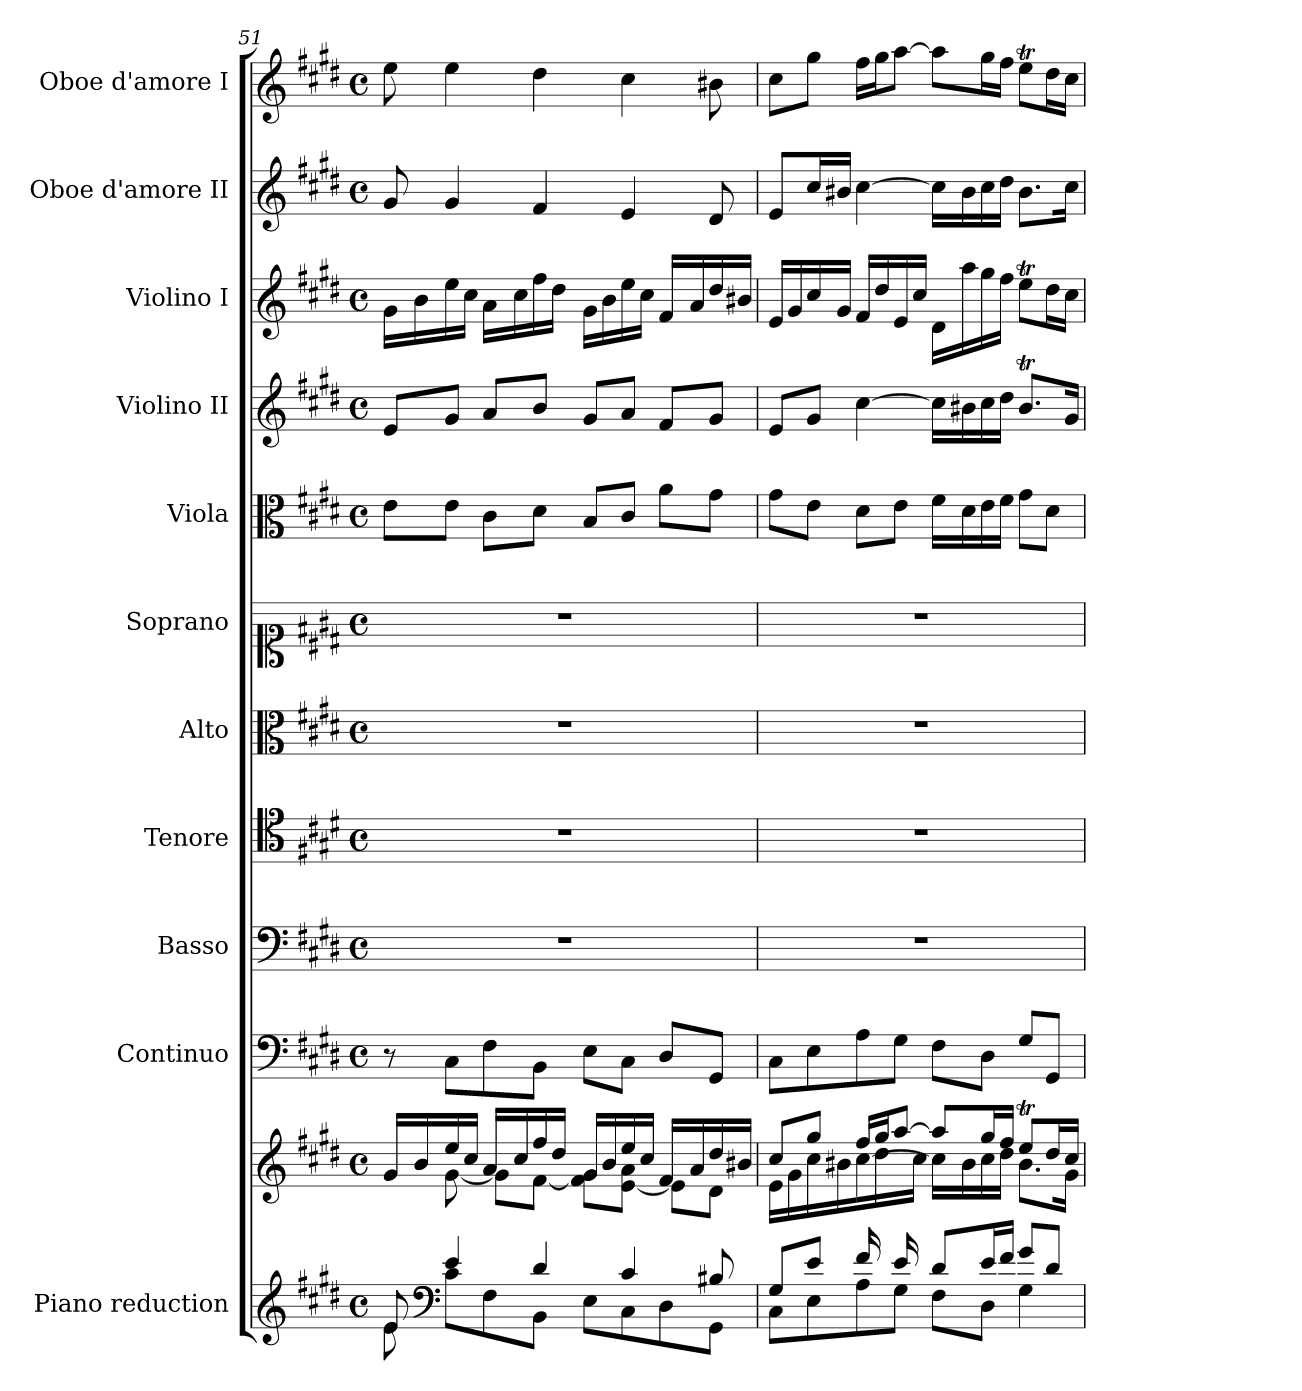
**kern	**kern	**kern	**kern	**kern	**kern	**kern	**kern	**kern	**kern	**kern	**kern
*part11	*part11	*part10	*part9	*part8	*part7	*part6	*part5	*part4	*part3	*part2	*part1
*staff12	*staff11	*staff10	*staff9	*staff8	*staff7	*staff6	*staff5	*staff4	*staff3	*staff2	*staff1
*I"Piano reduction	*	*I"Continuo	*I"Basso	*I"Tenore	*I"Alto	*I"Soprano	*I"Viola	*I"Violino II	*I"Violino I	*I"Oboe d'amore II	*I"Oboe d'amore I
*I'Pno	*	*	*	*	*	*	*I'Vla	*I'Vln	*I'Vln	*I'Ob	*I'Ob
*clefG2	*clefG2	*clefF4	*clefF4	*clefC4	*clefC3	*clefC1	*clefC3	*clefG2	*clefG2	*clefG2	*clefG2
*k[f#c#g#d#]	*k[f#c#g#d#]	*k[f#c#g#d#]	*k[f#c#g#d#]	*k[f#c#g#d#]	*k[f#c#g#d#]	*k[f#c#g#d#]	*k[f#c#g#d#]	*k[f#c#g#d#]	*k[f#c#g#d#]	*k[f#c#g#d#]	*k[f#c#g#d#]
*M4/4	*M4/4	*M4/4	*M4/4	*M4/4	*M4/4	*M4/4	*M4/4	*M4/4	*M4/4	*M4/4	*M4/4
*met(c)	*met(c)	*met(c)	*met(c)	*met(c)	*met(c)	*met(c)	*met(c)	*met(c)	*met(c)	*met(c)	*met(c)
=51	=51	=51	=51	=51	=51	=51	=51	=51	=51	=51	=51
*^	*^	*	*	*	*	*	*	*	*	*	*
8e/	8e\	16g#/LL	8ryy	8r	1r	1r	1r	1r	8e\L	8e/L	16g#\LL	8g#/	8ee\
.	.	16b/	.	.	.	.	.	.	.	.	16b\	.	.
*clefF4	*	*	*	*	*	*	*	*	*	*	*	*	*
4e/	8c#\L	16ee/	[8g#\	8C#\L	.	.	.	.	8e\J	8g#/J	16ee\	4g#/	4ee\
.	.	16cc#/JJ	.	.	.	.	.	.	.	.	16cc#\JJ	.	.
.	8F#\	16a/LL	8g#\L]	8F#\	.	.	.	.	8c#\L	8a/L	16a\LL	.	.
.	.	16cc#/	.	.	.	.	.	.	.	.	16cc#\	.	.
4d#/	8BB\J	16ff#/	[8f#\J	8BB\J	.	.	.	.	8d#\J	8b/J	16ff#\	4f#/	4dd#\
.	.	16dd#/JJ	.	.	.	.	.	.	.	.	16dd#\JJ	.	.
.	8E\L	16g#/LL	8f#\] 8g#\L	8E\L	.	.	.	.	8B/L	8g#/L	16g#\LL	.	.
.	.	16b/	.	.	.	.	.	.	.	.	16b\	.	.
4c#/	8C#\	16ee/	[8e\ 8a\J	8C#\J	.	.	.	.	8c#/J	8a/J	16ee\	4e/	4cc#\
.	.	16cc#/JJ	.	.	.	.	.	.	.	.	16cc#\JJ	.	.
.	8D#\	16f#/LL	8e\L]	8D#/L	.	.	.	.	8a\L	8f#/L	16f#/LL	.	.
.	.	16a/	.	.	.	.	.	.	.	.	16a/	.	.
8B#X/	8GG#\J	16dd#/	8d#\J	8GG#/J	.	.	.	.	8g#\J	8g#/J	16dd#/	8d#/	8b#X\
.	.	16b#X/JJ	.	.	.	.	.	.	.	.	16b#X/JJ	.	.
=52	=52	=52	=52	=52	=52	=52	=52	=52	=52	=52	=52	=52	=52
*	*^	*	*^	*	*	*	*	*	*	*	*	*	*
4ryy	8G#/L	8C#\L	8cc#/L	16e\LL	4ryy	8C#\L	1r	1r	1r	1r	8g#\L	8e/L	16e/LL	8e/L	8cc#\L
.	.	.	.	16g#\	.	.	.	.	.	.	.	.	16g#/	.	.
.	8e/J	8E\	8gg#/J	16cc#\	.	8E\	.	.	.	.	8e\J	8g#/J	16cc#/	16cc#/L	8gg#\J
.	.	.	.	16b#X\JJ	.	.	.	.	.	.	.	.	16g#/JJ	16b#X/JJ	.
16f#/LL	4ryy	8A\	16ff#/LL	16ryy	[4cc#\	8A\	.	.	.	.	8d#\L	[4cc#\	16f#/LL	[4cc#\	16ff#\LL
16ryy	.	.	16gg#/J	16dd#\	.	.	.	.	.	.	.	.	16dd#/	.	16gg#\J
16e/	.	8G#\J	[8aa/J	16ryy	.	8G#\J	.	.	.	.	8e\J	.	16e/	.	[8aa\J
2ryy	.	.	.	16cc#\JJ	.	.	.	.	.	.	.	.	16cc#/JJ	.	.
.	8d#/L	8F#\L	8aa/L]	16cc#\LL]	2ryy	8F#\L	.	.	.	.	16f#\LL	16cc#\LL]	16d#\LL	16cc#\LL]	8aa\L]
.	.	.	.	16b#\	.	.	.	.	.	.	16d#\	16b#X\	16aa\	16b#\	.
.	16e/L	8D#\J	16gg#/L	16cc#\	.	8D#\J	.	.	.	.	16e\	16cc#\	16gg#\	16cc#\	16gg#\L
.	16f#/JJ	.	16ff#/JJ	16dd#\JJ	.	.	.	.	.	.	16f#\JJ	16dd#\JJ	16ff#\JJ	16dd#\JJ	16ff#\JJ
.	8g#/L	4G#\	8eeT/L	8.b#\L	.	8G#/L	.	.	.	.	8g#\L	8.b#t/L	8eeT\L	8.b#\L	8eeT\L
.	8d#/J	.	16dd#/L	.	.	8GG#/J	.	.	.	.	8d#\J	.	16dd#\L	.	16dd#\L
16ryy	.	.	16cc#/JJ	16g#\Jk	.	.	.	.	.	.	.	16g#/Jk	16cc#\JJ	16cc#\Jk	16cc#\JJ
*v	*v	*v	*	*	*	*	*	*	*	*	*	*	*	*	*
*	*v	*v	*v	*	*	*	*	*	*	*	*	*	*
=	=	=	=	=	=	=	=	=	=	=	=
*-	*-	*-	*-	*-	*-	*-	*-	*-	*-	*-	*-
